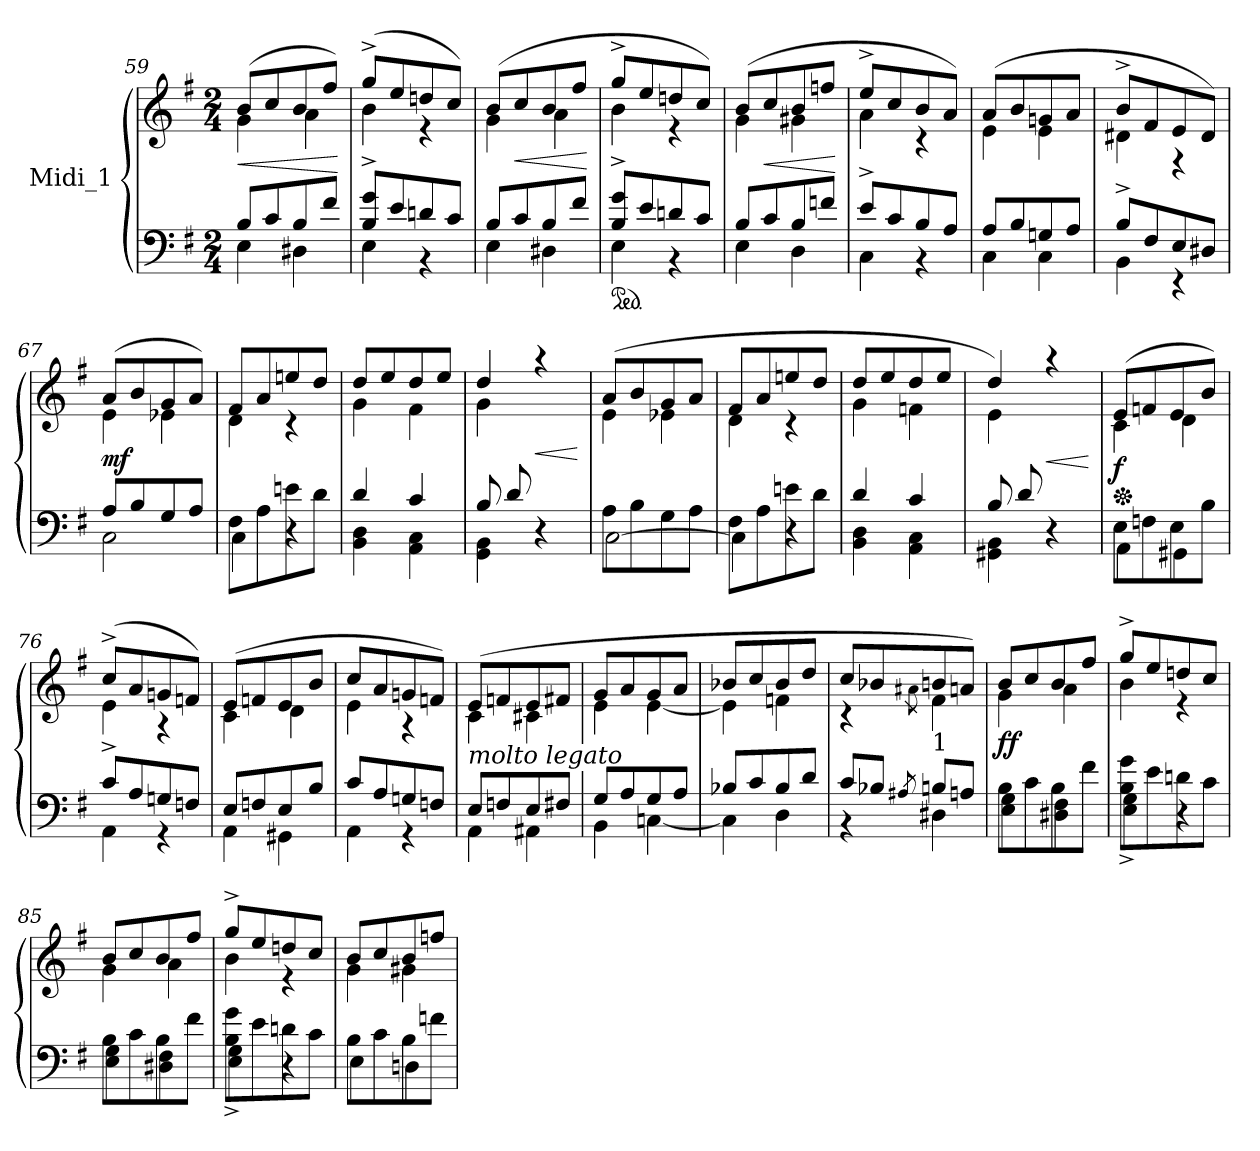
**kern	**kern	**dynam
*part1	*part1	*part1
*staff2	*staff1	*staff1/2
*I"Midi_1	*	*
!!LO:PB:g=z
*clefF4	*clefG2	*
*k[f#]	*k[f#]	*
*G:	*G:	*
*M2/4	*M2/4	*
=59	=59	=59
*^	*	*
!	!	!	!LO:HP:b
*	*	*^	*
8B/L	4E\	(>8b/L	4g\	<
8c/	.	8cc/	.	.
8B/	4D#X\	8b/	4a\	.
8f#/J	.	8ff#/J)	.	.
*v	*v	*	*	*
*	*v	*v	*
.	.	[
!!LO:LB:g=z
=60	=60	=60
*^	*^	*
8B/^ 8g/^L	4E\	(>8gg^/L	4b\	.
8e/	.	8ee/	.	.
8dni/	4r	8ddni/	4r	.
8c/J	.	8cc/J)	.	.
=61	=61	=61	=61	=61
8B/L	4E\	(>8b/L	4g\	.
!	!	!	!	!LO:HP:b
8c/	.	8cc/	.	<
8B/	4D#X\	8b/	4a\	.
8f#/J	.	8ff#/J	.	.
*v	*v	*	*	*
*	*v	*v	*
.	.	[
=62	=62	=62
*ped	*	*
*^	*^	*
8B/^ 8g/^L	4E\	8gg^/L	4b\	.
8e/	.	8ee/	.	.
8dni/	4r	8ddni/	4r	.
8c/J	.	8cc/J)	.	.
=63	=63	=63	=63	=63
8B/L	4E\	(>8b/L	4g\	.
!	!	!	!	!LO:HP:b
8c/	.	8cc/	.	<
8B/	4D\	8b/	4g#X\	.
8fn/J	.	8ffn/J	.	.
*v	*v	*	*	*
*	*v	*v	*
.	.	[
=64	=64	=64
*^	*^	*
8e^/L	4C\	8ee^/L	4a\	.
8c/	.	8cc/	.	.
8B/	4r	8b/	4r	.
8A/J	.	8a/J)	.	.
=65	=65	=65	=65	=65
8A/L	4C\	(>8a/L	4e\	.
8B/	.	8b/	.	.
8Gni/	4C\	8gni/	4e\	.
8A/J	.	8a/J	.	.
=66	=66	=66	=66	=66
8B^/L	4BB\	8b^/L	4d#X\	.
8F#/	.	8f#/	.	.
8E/	4r	8e/	4r	.
8D#X/J	.	8d#/J)	.	.
!!LO:LB:g=z	!!
=67	=67	=67	=67	=67
!	!	!	!	!LO:DY:b
8A/L	2C\	(>8a/L	4e\	mf
8B/	.	8b/	.	.
8G/	.	8g/	4e-X\	.
8A/J	.	8a/J)	.	.
!!LO:LB:g=z	!!
=68	=68	=68	=68	=68
*	*^	*	*	*
2ryy	8F#\L	4C\	8f#/L	4d\	.
.	8A\	.	8a/	.	.
.	8eni\	4r	8eeni/	4r	.
.	8d\J	.	8dd/J	.	.
=69	=69	=69	=69	=69	=69
2ryy	4d/	4BB\ 4D\	8dd/L	4g\	.
.	.	.	8ee/	.	.
.	4c/	4AA\ 4C\	8dd/	4f#\	.
.	.	.	8ee/J	.	.
=70	=70	=70	=70	=70	=70
*	*	*	*	*^	*
8B/L	4GG\ 4BB\	2ryy	4dd/	4g\	4ryy	.
8d/	.	.	.	.	.	.
!	!	!	!	!	!	!LO:HP:b
4ryy	4r	.	4r	4ryy	8b\	<
.	.	.	.	.	8g\J	.
*v	*v	*v	*	*	*	*
*	*v	*v	*v	*
.	.	[
=71	=71	=71
*^	*^	*
*	*^	*	*	*
2ryy	8A\L	[2C\	(>8a/L	4e\	.
.	8B\	.	8b/	.	.
.	8G\	.	8g/	4e-X\	.
.	8A\J	.	8a/J	.	.
=72	=72	=72	=72	=72	=72
2ryy	8F#\L	4C\]	8f#/L	4d\	.
.	8A\	.	8a/	.	.
.	8eni\	4r	8eeni/	4r	.
.	8d\J	.	8dd/J	.	.
=73	=73	=73	=73	=73	=73
2ryy	4d/	4BB\ 4D\	8dd/L	4g\	.
.	.	.	8ee/	.	.
.	4c/	4AA\ 4C\	8dd/	4fn\	.
.	.	.	8ee/J	.	.
=74	=74	=74	=74	=74	=74
*	*	*	*	*^	*
8B/L	4GG#X\ 4BB\	2ryy	4dd/)	4e\	4ryy	.
8d/	.	.	.	.	.	.
!	!	!	!	!	!	!LO:HP:b
4ryy	4r	.	4r	4ryy	8b\	<
.	.	.	.	.	8e\J	.
*v	*v	*v	*	*	*	*
*	*v	*v	*v	*
.	.	[
!!LO:LB:g=z
=75	=75	=75
*^	*	*
*	*^	*	*
*	*	*	*Xped	*
*	*	*	*^	*
!	!	!	!	!	!LO:DY:b
2ryy	8E\L	4AA\	(>8e/L	4c\	f
.	8Fn\	.	8fn/	.	.
.	8E\	4GG#X\	8e/	4d\	.
.	8B\J	.	8b/J)	.	.
*	*v	*v	*	*	*
!!LO:LB:g=z	!!
=76	=76	=76	=76	=76
8c^/L	4AA\	(>8cc^/L	4e\	.
8A/	.	8a/	.	.
8Gni/	4r	8gni/	4r	.
8Fn/J	.	8fn/J)	.	.
=77	=77	=77	=77	=77
8E/L	4AA\	(>8e/L	4c\	.
8Fn/	.	8fn/	.	.
8E/	4GG#X\	8e/	4d\	.
8B/J	.	8b/J	.	.
=78	=78	=78	=78	=78
8c/L	4AA\	8cc/L	4e\	.
8A/	.	8a/	.	.
8Gni/	4r	8gni/	4r	.
8Fn/J	.	8fn/J)	.	.
=79	=79	=79	=79	=79
!	!	!LO:TX:b:i:t=molto legato	!	!
8E/L	4AA\	(>8e/L	4c\	.
8Fn/	.	8fn/	.	.
8E/	4AA#X\	8e/	4c#X\	.
8F#X/J	.	8f#X/J	.	.
=80	=80	=80	=80	=80
8G/L	4BB\	8g/L	4e\	.
8A/	.	8a/	.	.
8G/	[4Cni\	8g/	[4e\	.
8A/J	.	8a/J	.	.
=81	=81	=81	=81	=81
8B-X/L	4C\]	8b-X/L	4e\]	.
8c/	.	8cc/	.	.
8B-/	4D\	8b-/	4fn\	.
8d/J	.	8dd/J	.	.
!!LO:PB:g=z	!!
=82	=82	=82	=82	=82
8c/L	4r	8cc/L	4r	.
8B-X/J	.	8b-X/	.	.
8qA#X/	.	.	8qa#X\	.
!LO:TX:a:t=1	!	!	!	!
8Bn/L	4D#X\	8bn/	4f#i\	.
8An/J	.	8ani/J)	.	.
!!LO:LB:g=z	!!
=83	=83	=83	=83	=83
*	*^	*	*	*
!	!	!	!	!	!LO:DY:b
2ryy	8B\L	4E\ 4G\	8b/L	4g\	ff
.	8c\	.	8cc/	.	.
.	8B\	4D#X\ 4F#\	8b/	4a\	.
.	8f#\J	.	8ff#/J	.	.
=84	=84	=84	=84	=84	=84
2ryy	8B\^ 8g\^L	4E\ 4G\	8gg^/L	4b\	.
.	8e\	.	8ee/	.	.
.	8dni\	4r	8ddni/	4r	.
.	8c\J	.	8cc/J	.	.
=85	=85	=85	=85	=85	=85
2ryy	8B\L	4E\ 4G\	8b/L	4g\	.
.	8c\	.	8cc/	.	.
.	8B\	4D#X\ 4F#\	8b/	4a\	.
.	8f#\J	.	8ff#/J	.	.
=86	=86	=86	=86	=86	=86
2ryy	8B\^ 8g\^L	4E\ 4G\	8gg^/L	4b\	.
.	8e\	.	8ee/	.	.
.	8dni\	4r	8ddni/	4r	.
.	8c\J	.	8cc/J	.	.
=87	=87	=87	=87	=87	=87
2ryy	8B\L	4E\	8b/L	4g\	.
.	8c\	.	8cc/	.	.
.	8B\	4Dni\	8b/	4g#X\	.
.	8fn\J	.	8ffn/J	.	.
*v	*v	*v	*	*	*
*	*v	*v	*
=	=	=
*-	*-	*-
